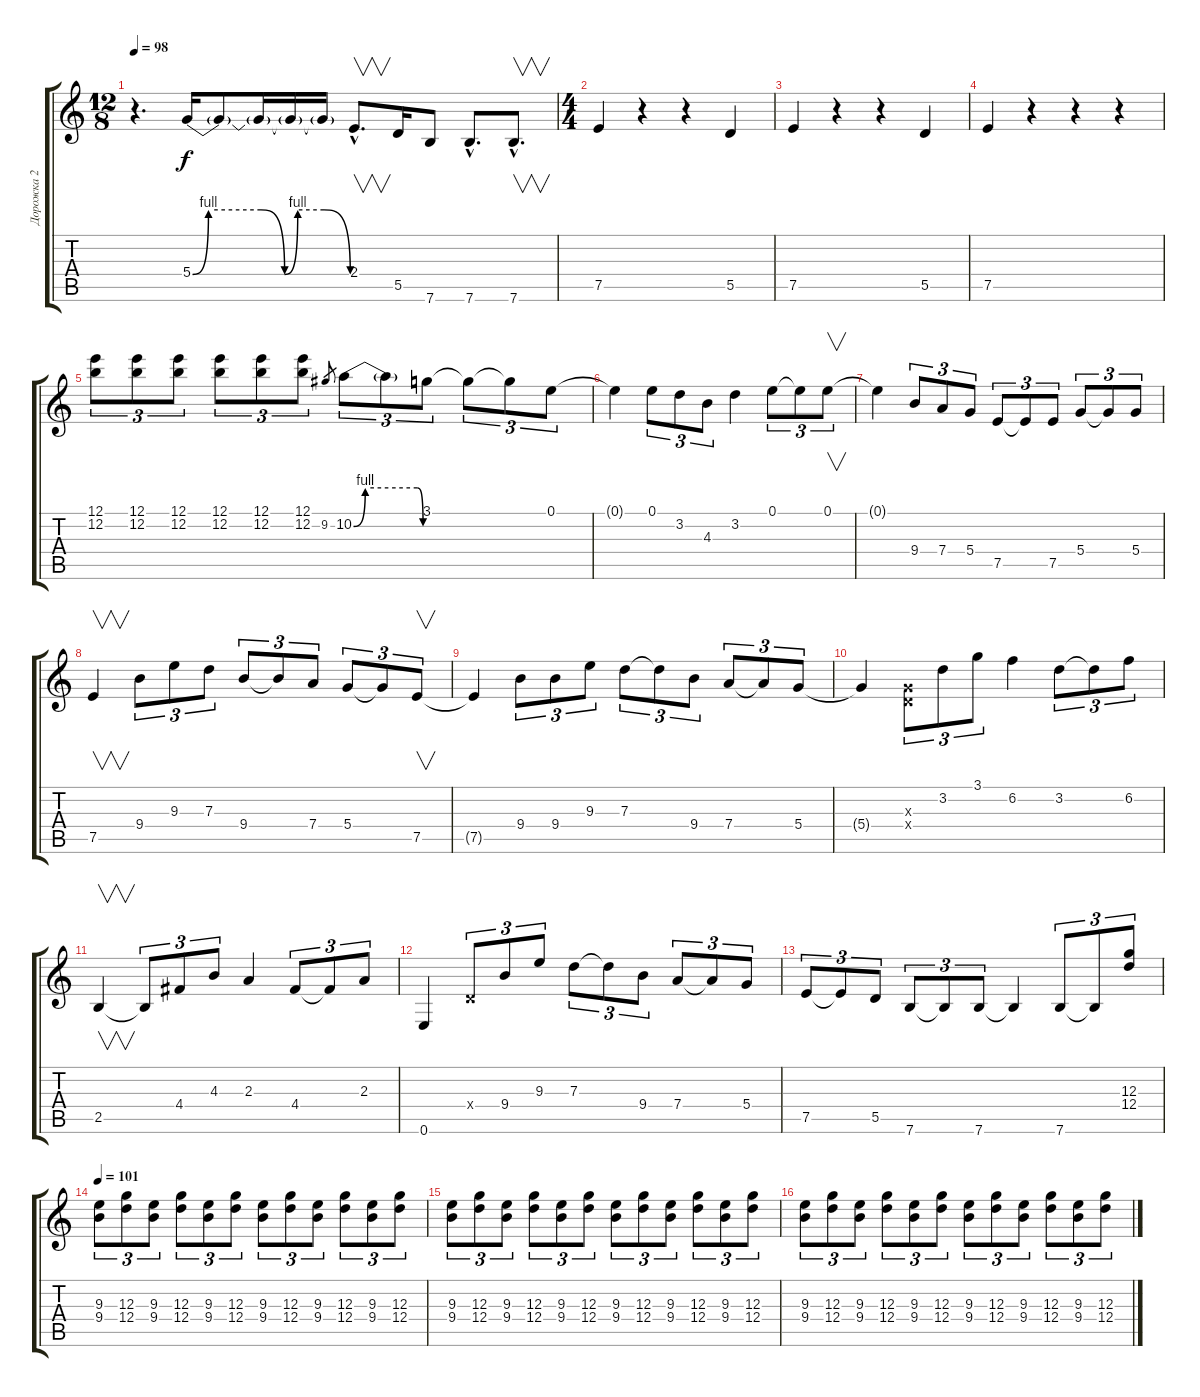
\track ("Дорожка 2" "Дорожка 2") {instrument overdrivenguitar}
\staff {score tabs}
\tuning (E4 B3 G3 D3 A2 E2) {hide}
\ts (12 8)
\tempo 98
\clef g2
\ks c
r.4{d dy f} 5.4{be (custom 0 0 6 4 26 4 35 0 40 4 50 4 60 0)}.16 5.4{t}.8 5.4{t}.16 5.4{t}.16 5.4{t}.16 2.4{hac}.8{v d} 5.5.16 7.6.8 7.6{hac}.8{d} 7.6{hac}.8{v d} |
\ts (4 4)
7.5.4 r.4 r.4 5.5.4 |
7.5.4 r.4 r.4 5.5.4 |
7.5.4 r.4 r.4 r.4 |
(12.1 12.2).8{tu (3 2)} (12.1 12.2).8{tu (3 2)} (12.1 12.2).8{tu (3 2)} (12.1 12.2).8{tu (3 2)} (12.1 12.2).8{tu (3 2)} (12.1 12.2).8{tu (3 2)} 9.2.8{gr} 10.2{be (custom 0 0 10 4 30 4 55 4 60 0)}.8{tu (3 2)} 10.2{t}.8{tu (3 2)} 3.1.8{tu (3 2)} 3.1{t}.8{tu (3 2)} 3.1{t}.8{tu (3 2)} 0.1.8{tu (3 2)} |
0.1{t}.4 0.1.8{tu (3 2)} 3.2.8{tu (3 2)} 4.3.8{tu (3 2)} 3.2.4 0.1.8{tu (3 2)} 0.1{t}.8{tu (3 2)} 0.1.8{v tu (3 2)} |
0.1{t}.4 9.4.8{tu (3 2)} 7.4.8{tu (3 2)} 5.4.8{tu (3 2)} 7.5.8{tu (3 2)} 7.5{t}.8{tu (3 2)} 7.5.8{tu (3 2)} 5.4.8{tu (3 2)} 5.4{t}.8{tu (3 2)} 5.4.8{tu (3 2)} |
7.5.4{v} 9.4.8{tu (3 2)} 9.3.8{tu (3 2)} 7.3.8{tu (3 2)} 9.4.8{tu (3 2)} 9.4{t}.8{tu (3 2)} 7.4.8{tu (3 2)} 5.4.8{tu (3 2)} 5.4{t}.8{tu (3 2)} 7.5.8{v tu (3 2)} |
7.5{t}.4 9.4.8{tu (3 2)} 9.4.8{tu (3 2)} 9.3.8{tu (3 2)} 7.3.8{tu (3 2)} 7.3{t}.8{tu (3 2)} 9.4.8{tu (3 2)} 7.4.8{tu (3 2)} 7.4{t}.8{tu (3 2)} 5.4.8{tu (3 2)} |
5.4{t}.4 (0.3{x} 0.4{x}).8{tu (3 2)} 3.2.8{tu (3 2)} 3.1.8{tu (3 2)} 6.2.4 3.2.8{tu (3 2)} 3.2{t}.8{tu (3 2)} 6.2.8{tu (3 2)} |
2.5.4{v} 2.5{t}.8{tu (3 2)} 4.4.8{tu (3 2)} 4.3.8{tu (3 2)} 2.3.4 4.4.8{tu (3 2)} 4.4{t}.8{tu (3 2)} 2.3.8{tu (3 2)} |
0.6.4 0.4{x}.8{tu (3 2)} 9.4.8{tu (3 2)} 9.3.8{tu (3 2)} 7.3.8{tu (3 2)} 7.3{t}.8{tu (3 2)} 9.4.8{tu (3 2)} 7.4.8{tu (3 2)} 7.4{t}.8{tu (3 2)} 5.4.8{tu (3 2)} |
7.5.8{tu (3 2)} 7.5{t}.8{tu (3 2)} 5.5.8{tu (3 2)} 7.6.8{tu (3 2)} 7.6{t}.8{tu (3 2)} 7.6.8{tu (3 2)} 7.6{t}.4 7.6.8{tu (3 2)} 7.6{t}.8{tu (3 2)} (12.3 12.4).8{tu (3 2)} |
\tempo 101
(9.3 9.4).8{tu (3 2)} (12.3 12.4).8{tu (3 2)} (9.3 9.4).8{tu (3 2)} (12.3 12.4).8{tu (3 2)} (9.3 9.4).8{tu (3 2)} (12.3 12.4).8{tu (3 2)} (9.3 9.4).8{tu (3 2)} (12.3 12.4).8{tu (3 2)} (9.3 9.4).8{tu (3 2)} (12.3 12.4).8{tu (3 2)} (9.3 9.4).8{tu (3 2)} (12.3 12.4).8{tu (3 2)} |
(9.3 9.4).8{tu (3 2)} (12.3 12.4).8{tu (3 2)} (9.3 9.4).8{tu (3 2)} (12.3 12.4).8{tu (3 2)} (9.3 9.4).8{tu (3 2)} (12.3 12.4).8{tu (3 2)} (9.3 9.4).8{tu (3 2)} (12.3 12.4).8{tu (3 2)} (9.3 9.4).8{tu (3 2)} (12.3 12.4).8{tu (3 2)} (9.3 9.4).8{tu (3 2)} (12.3 12.4).8{tu (3 2)} |
(9.3 9.4).8{tu (3 2)} (12.3 12.4).8{tu (3 2)} (9.3 9.4).8{tu (3 2)} (12.3 12.4).8{tu (3 2)} (9.3 9.4).8{tu (3 2)} (12.3 12.4).8{tu (3 2)} (9.3 9.4).8{tu (3 2)} (12.3 12.4).8{tu (3 2)} (9.3 9.4).8{tu (3 2)} (12.3 12.4).8{tu (3 2)} (9.3 9.4).8{tu (3 2)} (12.3 12.4).8{tu (3 2)}
